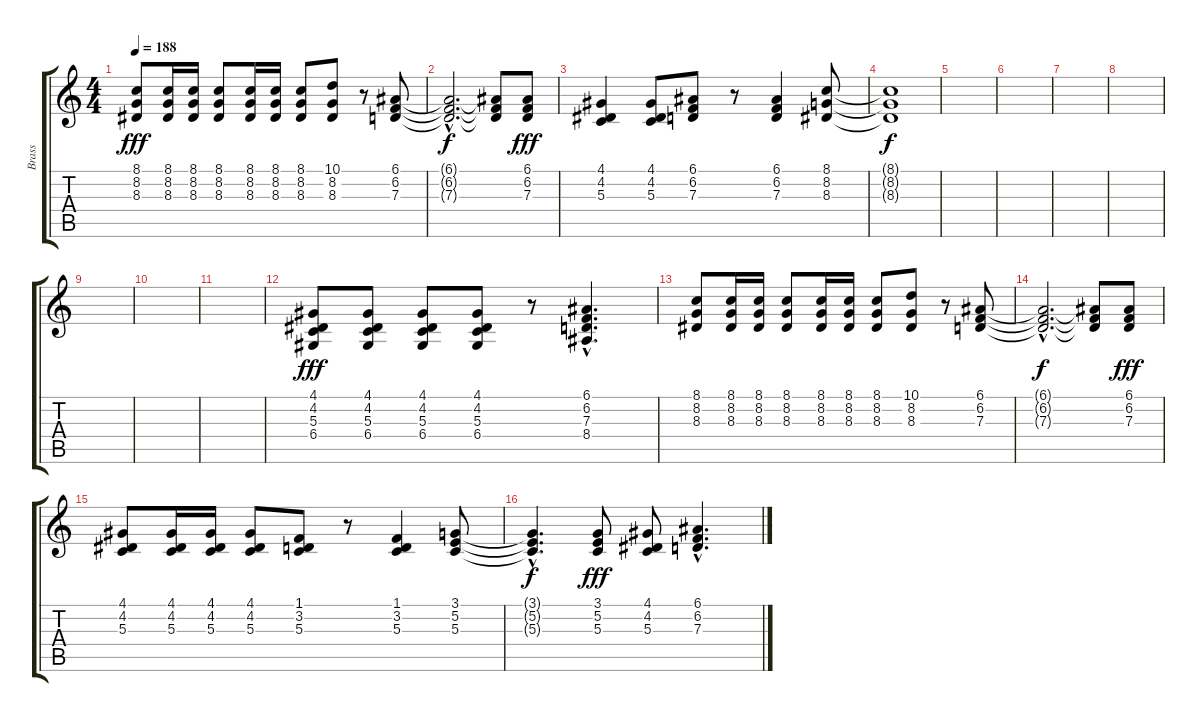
\track ("Brass" "Brass") {instrument trumpet}
\staff {score tabs}
\tuning (E4 B3 G3 D3 A2 E2) {hide}
\ts (4 4)
\tempo 188
\clef g2
\ks c
(8.1 8.2 8.3).8{dy fff} (8.1 8.2 8.3).16 (8.1 8.2 8.3).16 (8.1 8.2 8.3).8 (8.1 8.2 8.3).16 (8.1 8.2 8.3).16 (8.1 8.2 8.3).8 (10.1 8.2 8.3).8 r.8 (6.1 6.2 7.3).8 |
(6.1{hac t} 6.2{hac t} 7.3{hac t}).2{d dy f} (6.1{t} 6.2{t} 7.3{t}).8 (6.1 6.2 7.3).8{dy fff} |
(4.1 4.2 5.3).4 (4.1 4.2 5.3).8 (6.1 6.2 7.3).8 r.8 (6.1 6.2 7.3).4 (8.1 8.2 8.3).8 |
(8.1{t} 8.2{t} 8.3{t}).1{dy f} |
|
|
|
|
|
|
|
(4.1 4.2 5.3 6.4).8{dy fff} (4.1 4.2 5.3 6.4).8 (4.1 4.2 5.3 6.4).8 (4.1 4.2 5.3 6.4).8 r.8 (6.1{hac} 6.2{hac} 7.3{hac} 8.4{hac}).4{d} |
(8.1 8.2 8.3).8 (8.1 8.2 8.3).16 (8.1 8.2 8.3).16 (8.1 8.2 8.3).8 (8.1 8.2 8.3).16 (8.1 8.2 8.3).16 (8.1 8.2 8.3).8 (10.1 8.2 8.3).8 r.8 (6.1 6.2 7.3).8 |
(6.1{hac t} 6.2{hac t} 7.3{hac t}).2{d dy f} (6.1{t} 6.2{t} 7.3{t}).8 (6.1 6.2 7.3).8{dy fff} |
(4.1 4.2 5.3).8 (4.1 4.2 5.3).16 (4.1 4.2 5.3).16 (4.1 4.2 5.3).8 (1.1 3.2 5.3).8 r.8 (1.1 3.2 5.3).4 (3.1 5.2 5.3).8 |
(3.1{hac t} 5.2{hac t} 5.3{hac t}).4{d dy f} (3.1 5.2 5.3).8{dy fff} (4.1 4.2 5.3).8 (6.1{hac} 6.2{hac} 7.3{hac}).4{d}
